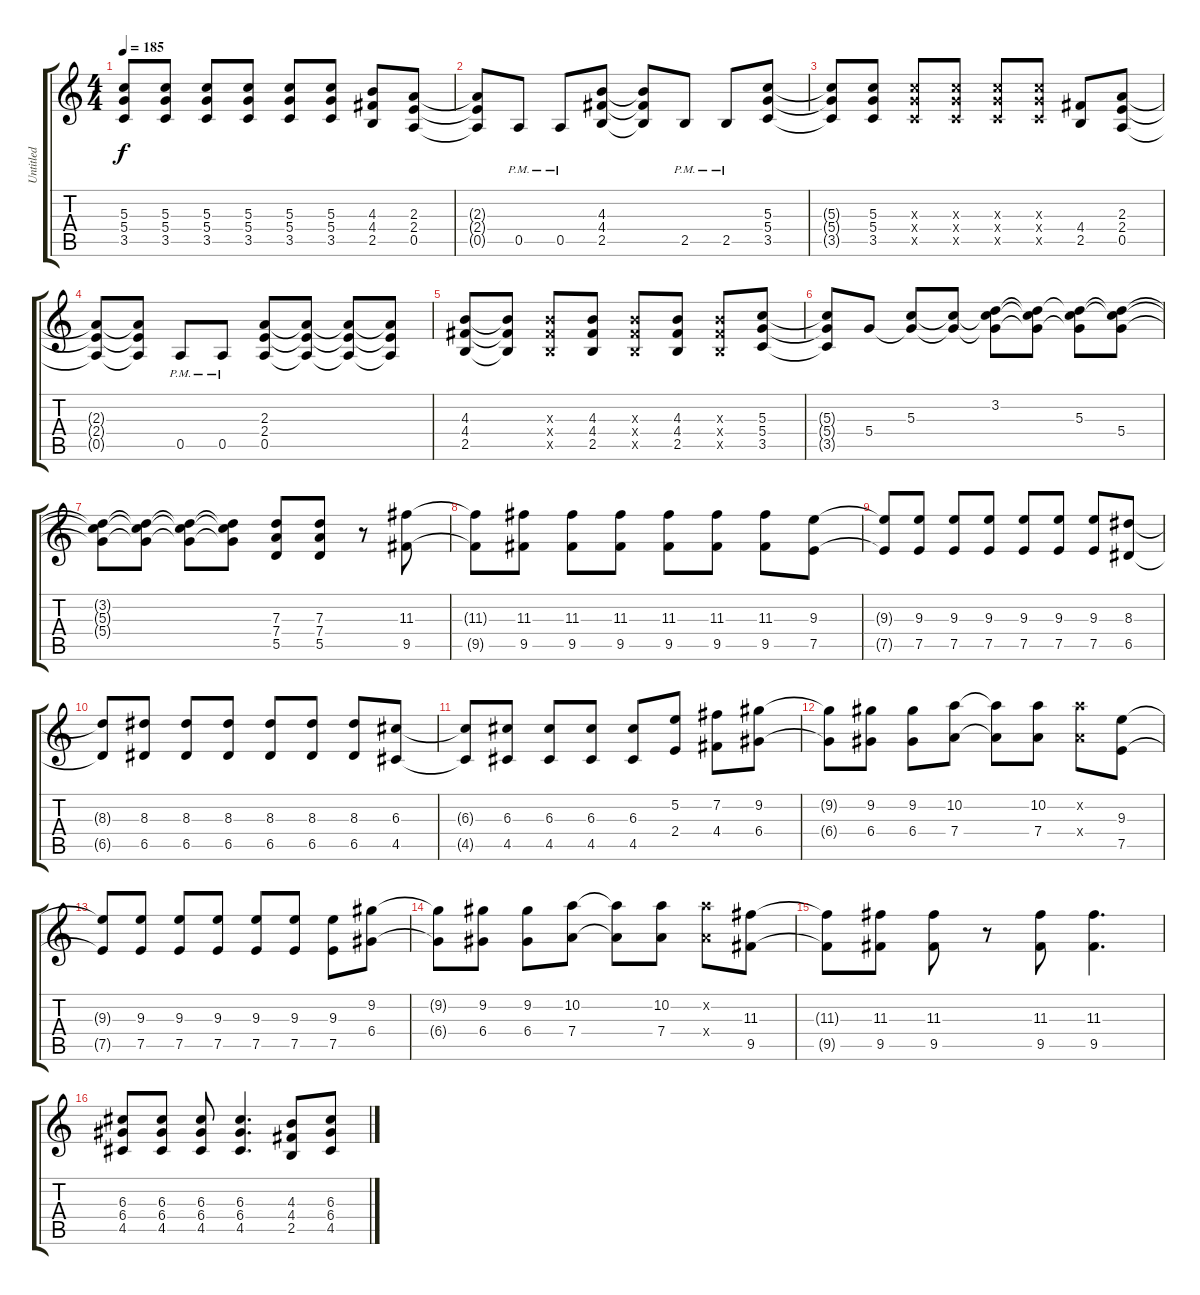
\track ("Untitled" "Untitled") {instrument distortionguitar}
\staff {score tabs}
\tuning (E4 B3 G3 D3 A2 E2) {hide}
\ts (4 4)
\tempo 185
\clef g2
\ks c
(5.3{t} 5.4{t} 3.5{t}).8{dy f} (5.3 5.4 3.5).8 (5.3 5.4 3.5).8 (5.3 5.4 3.5).8 (5.3 5.4 3.5).8 (5.3 5.4 3.5).8 (4.3 4.4 2.5).8 (2.3 2.4 0.5).8 |
(2.3{t} 2.4{t} 0.5{t}).8 0.5{pm}.8 0.5{pm}.8 (4.3 4.4 2.5).8 (4.3{t} 4.4{t} 2.5{t}).8 2.5{pm}.8 2.5{pm}.8 (5.3 5.4 3.5).8 |
(5.3{t} 5.4{t} 3.5{t}).8 (5.3 5.4 3.5).8 (5.3{x} 5.4{x} 3.5{x}).8 (5.3{x} 5.4{x} 3.5{x}).8 (5.3{x} 5.4{x} 3.5{x}).8 (5.3{x} 5.4{x} 3.5{x}).8 (4.4 2.5).8 (2.3 2.4 0.5).8 |
(2.3{t} 2.4{t} 0.5{t}).8 (2.3{t} 2.4{t} 0.5{t}).8 0.5{pm}.8 0.5{pm}.8 (2.3 2.4 0.5).8 (2.3{t} 2.4{t} 0.5{t}).8 (2.3{t} 2.4{t} 0.5{t}).8 (2.3{t} 2.4{t} 0.5{t}).8 |
(4.3 4.4 2.5).8 (4.3{t} 4.4{t} 2.5{t}).8 (4.3{x} 4.4{x} 2.5{x}).8 (4.3 4.4 2.5).8 (4.3{x} 4.4{x} 2.5{x}).8 (4.3 4.4 2.5).8 (4.3{x} 4.4{x} 2.5{x}).8 (5.3 5.4 3.5).8 |
(5.3{t} 5.4{t} 3.5{t}).8 5.4.8 (5.3 5.4{t}).8 (5.3{t} 5.4{t}).8 (3.2 5.3{t} 5.4{t}).8 (3.2{t} 5.3{t} 5.4{t}).8 (3.2{t} 5.3 5.4{t}).8 (3.2{t} 5.3{t} 5.4).8 |
(3.2{t} 5.3{t} 5.4{t}).8 (3.2{t} 5.3{t} 5.4{t}).8 (3.2{t} 5.3{t} 5.4{t}).8 (3.2{t} 5.3{t} 5.4{t}).8 (7.3 7.4 5.5).8 (7.3 7.4 5.5).8 r.8 (11.3 9.5).8 |
(11.3{t} 9.5{t}).8 (11.3 9.5).8 (11.3 9.5).8 (11.3 9.5).8 (11.3 9.5).8 (11.3 9.5).8 (11.3 9.5).8 (9.3 7.5).8 |
(9.3{t} 7.5{t}).8 (9.3 7.5).8 (9.3 7.5).8 (9.3 7.5).8 (9.3 7.5).8 (9.3 7.5).8 (9.3 7.5).8 (8.3 6.5).8 |
(8.3{t} 6.5{t}).8 (8.3 6.5).8 (8.3 6.5).8 (8.3 6.5).8 (8.3 6.5).8 (8.3 6.5).8 (8.3 6.5).8 (6.3 4.5).8 |
(6.3{t} 4.5{t}).8 (6.3 4.5).8 (6.3 4.5).8 (6.3 4.5).8 (6.3 4.5).8 (5.2 2.4).8 (7.2 4.4).8 (9.2 6.4).8 |
(9.2{t} 6.4{t}).8 (9.2 6.4).8 (9.2 6.4).8 (10.2 7.4).8 (10.2{t} 7.4{t}).8 (10.2 7.4).8 (10.2{x} 7.4{x}).8 (9.3 7.5).8 |
(9.3{t} 7.5{t}).8 (9.3 7.5).8 (9.3 7.5).8 (9.3 7.5).8 (9.3 7.5).8 (9.3 7.5).8 (9.3 7.5).8 (9.2 6.4).8 |
(9.2{t} 6.4{t}).8 (9.2 6.4).8 (9.2 6.4).8 (10.2 7.4).8 (10.2{t} 7.4{t}).8 (10.2 7.4).8 (10.2{x} 7.4{x}).8 (11.3 9.5).8 |
(11.3{t} 9.5{t}).8 (11.3 9.5).8 (11.3 9.5).8 r.8 (11.3 9.5).8 (11.3 9.5).4{d} |
(6.3 6.4 4.5).8 (6.3 6.4 4.5).8 (6.3 6.4 4.5).8 (6.3 6.4 4.5).4{d} (4.3 4.4 2.5).8 (6.3 6.4 4.5).8
